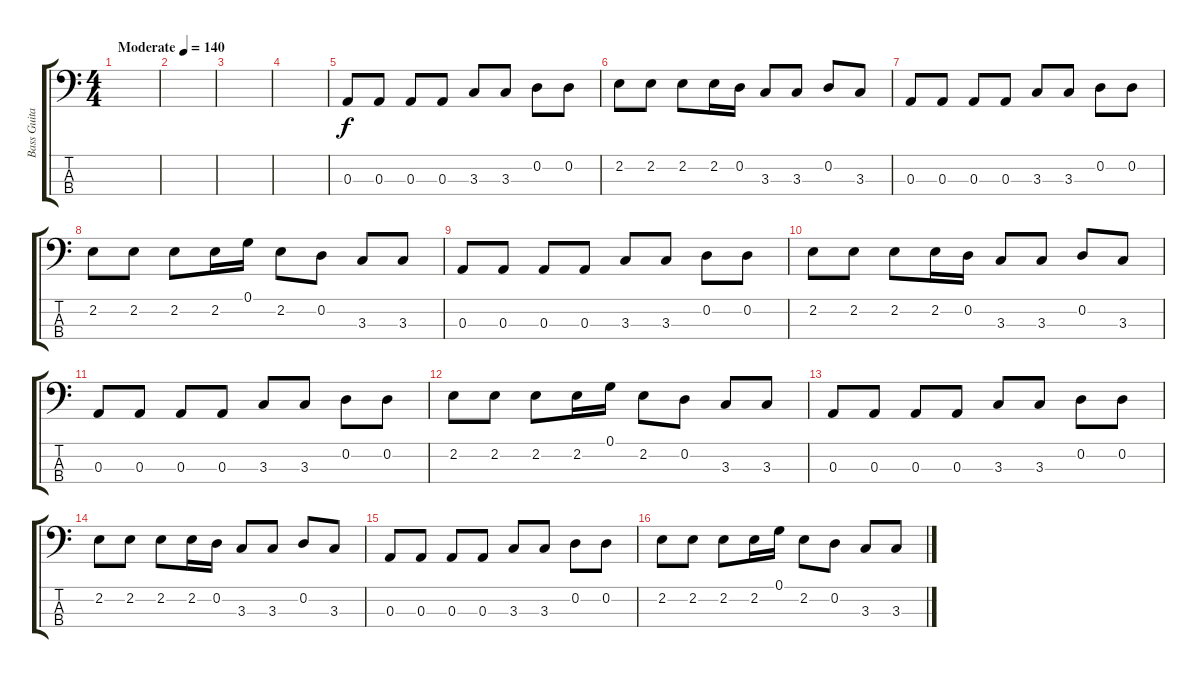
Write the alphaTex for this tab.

\track ("Bass Guitar" "Bass Guita") {instrument acousticbass}
\staff {score tabs}
\tuning (G2 D2 A1 E1) {hide}
\ts (4 4)
\tempo (140 "Moderate")
\clef f4
\ks c
|
|
|
|
0.3.8 0.3.8 0.3.8 0.3.8 3.3.8 3.3.8 0.2.8 0.2.8 |
2.2.8 2.2.8 2.2.8 2.2.16 0.2.16 3.3.8 3.3.8 0.2.8 3.3.8 |
0.3.8 0.3.8 0.3.8 0.3.8 3.3.8 3.3.8 0.2.8 0.2.8 |
2.2.8 2.2.8 2.2.8 2.2.16 0.1.16 2.2.8 0.2.8 3.3.8 3.3.8 |
0.3.8 0.3.8 0.3.8 0.3.8 3.3.8 3.3.8 0.2.8 0.2.8 |
2.2.8 2.2.8 2.2.8 2.2.16 0.2.16 3.3.8 3.3.8 0.2.8 3.3.8 |
0.3.8 0.3.8 0.3.8 0.3.8 3.3.8 3.3.8 0.2.8 0.2.8 |
2.2.8 2.2.8 2.2.8 2.2.16 0.1.16 2.2.8 0.2.8 3.3.8 3.3.8 |
0.3.8 0.3.8 0.3.8 0.3.8 3.3.8 3.3.8 0.2.8 0.2.8 |
2.2.8 2.2.8 2.2.8 2.2.16 0.2.16 3.3.8 3.3.8 0.2.8 3.3.8 |
0.3.8 0.3.8 0.3.8 0.3.8 3.3.8 3.3.8 0.2.8 0.2.8 |
2.2.8 2.2.8 2.2.8 2.2.16 0.1.16 2.2.8 0.2.8 3.3.8 3.3.8
